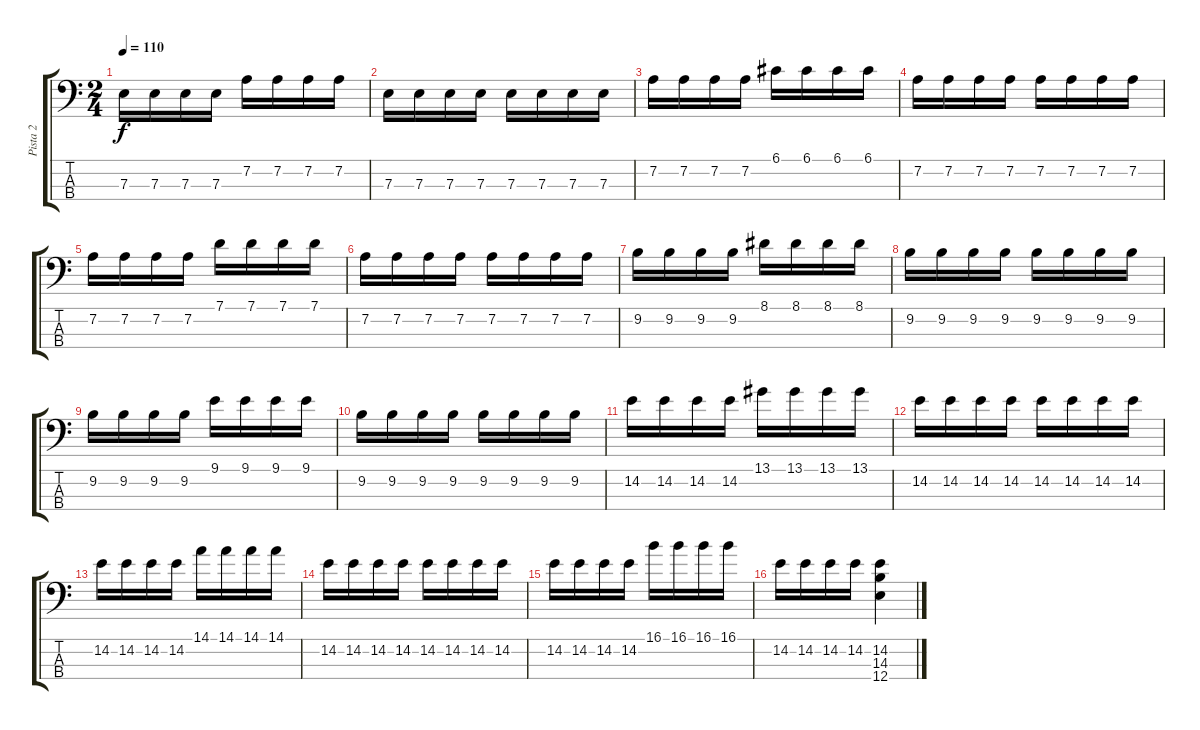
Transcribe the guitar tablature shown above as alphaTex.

\track ("Pista 2" "Pista 2") {instrument electricbassfinger}
\staff {score tabs}
\tuning (G2 D2 A1 E1) {hide}
\ts (2 4)
\tempo 110
\clef f4
\ks c
7.3.16{dy f} 7.3.16 7.3.16 7.3.16 7.2.16 7.2.16 7.2.16 7.2.16 |
7.3.16 7.3.16 7.3.16 7.3.16 7.3.16 7.3.16 7.3.16 7.3.16 |
7.2.16 7.2.16 7.2.16 7.2.16 6.1.16 6.1.16 6.1.16 6.1.16 |
7.2.16 7.2.16 7.2.16 7.2.16 7.2.16 7.2.16 7.2.16 7.2.16 |
7.2.16 7.2.16 7.2.16 7.2.16 7.1.16 7.1.16 7.1.16 7.1.16 |
7.2.16 7.2.16 7.2.16 7.2.16 7.2.16 7.2.16 7.2.16 7.2.16 |
9.2.16 9.2.16 9.2.16 9.2.16 8.1.16 8.1.16 8.1.16 8.1.16 |
9.2.16 9.2.16 9.2.16 9.2.16 9.2.16 9.2.16 9.2.16 9.2.16 |
9.2.16 9.2.16 9.2.16 9.2.16 9.1.16 9.1.16 9.1.16 9.1.16 |
9.2.16 9.2.16 9.2.16 9.2.16 9.2.16 9.2.16 9.2.16 9.2.16 |
14.2.16 14.2.16 14.2.16 14.2.16 13.1.16 13.1.16 13.1.16 13.1.16 |
14.2.16 14.2.16 14.2.16 14.2.16 14.2.16 14.2.16 14.2.16 14.2.16 |
14.2.16 14.2.16 14.2.16 14.2.16 14.1.16 14.1.16 14.1.16 14.1.16 |
14.2.16 14.2.16 14.2.16 14.2.16 14.2.16 14.2.16 14.2.16 14.2.16 |
14.2.16 14.2.16 14.2.16 14.2.16 16.1.16 16.1.16 16.1.16 16.1.16 |
14.2.16 14.2.16 14.2.16 14.2.16 (14.2 14.3 12.4).4
